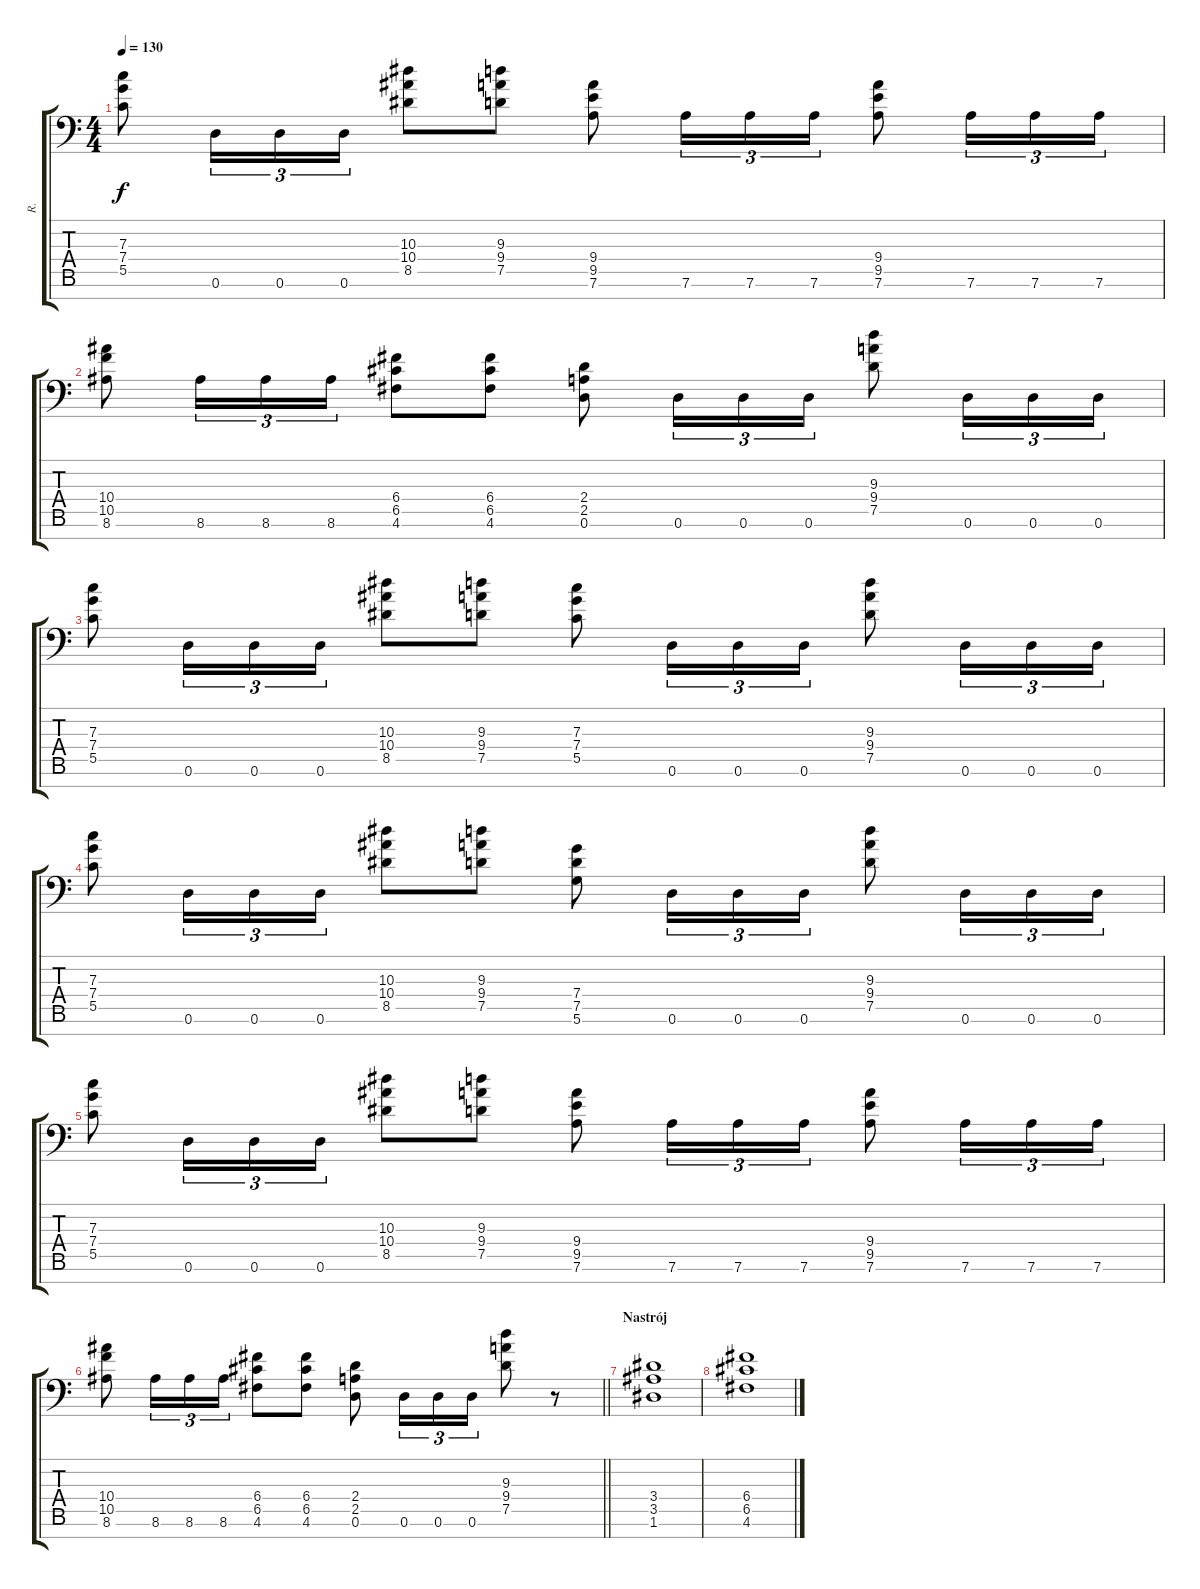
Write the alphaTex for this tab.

\track ("R." "R.") {instrument distortionguitar}
\staff {score tabs}
\tuning (D4 A3 F3 C3 G2 D2 A1) {hide}
\ts (4 4)
\tempo 130
\clef f4
\ks c
(7.3 7.4 5.5).8{dy f} 0.6.16{tu (3 2)} 0.6.16{tu (3 2)} 0.6.16{tu (3 2)} (10.3 10.4 8.5).8 (9.3 9.4 7.5).8 (9.4 9.5 7.6).8 7.6.16{tu (3 2)} 7.6.16{tu (3 2)} 7.6.16{tu (3 2)} (9.4 9.5 7.6).8 7.6.16{tu (3 2)} 7.6.16{tu (3 2)} 7.6.16{tu (3 2)} |
(10.4 10.5 8.6).8 8.6.16{tu (3 2)} 8.6.16{tu (3 2)} 8.6.16{tu (3 2)} (6.4 6.5 4.6).8 (6.4 6.5 4.6).8 (2.4 2.5 0.6).8 0.6.16{tu (3 2)} 0.6.16{tu (3 2)} 0.6.16{tu (3 2)} (9.3 9.4 7.5).8 0.6.16{tu (3 2)} 0.6.16{tu (3 2)} 0.6.16{tu (3 2)} |
(7.3 7.4 5.5).8 0.6.16{tu (3 2)} 0.6.16{tu (3 2)} 0.6.16{tu (3 2)} (10.3 10.4 8.5).8 (9.3 9.4 7.5).8 (7.3 7.4 5.5).8 0.6.16{tu (3 2)} 0.6.16{tu (3 2)} 0.6.16{tu (3 2)} (9.3 9.4 7.5).8 0.6.16{tu (3 2)} 0.6.16{tu (3 2)} 0.6.16{tu (3 2)} |
(7.3 7.4 5.5).8 0.6.16{tu (3 2)} 0.6.16{tu (3 2)} 0.6.16{tu (3 2)} (10.3 10.4 8.5).8 (9.3 9.4 7.5).8 (7.4 7.5 5.6).8 0.6.16{tu (3 2)} 0.6.16{tu (3 2)} 0.6.16{tu (3 2)} (9.3 9.4 7.5).8 0.6.16{tu (3 2)} 0.6.16{tu (3 2)} 0.6.16{tu (3 2)} |
(7.3 7.4 5.5).8 0.6.16{tu (3 2)} 0.6.16{tu (3 2)} 0.6.16{tu (3 2)} (10.3 10.4 8.5).8 (9.3 9.4 7.5).8 (9.4 9.5 7.6).8 7.6.16{tu (3 2)} 7.6.16{tu (3 2)} 7.6.16{tu (3 2)} (9.4 9.5 7.6).8 7.6.16{tu (3 2)} 7.6.16{tu (3 2)} 7.6.16{tu (3 2)} |
\barLineRight lightlight
(10.4 10.5 8.6).8 8.6.16{tu (3 2)} 8.6.16{tu (3 2)} 8.6.16{tu (3 2)} (6.4 6.5 4.6).8 (6.4 6.5 4.6).8 (2.4 2.5 0.6).8 0.6.16{tu (3 2)} 0.6.16{tu (3 2)} 0.6.16{tu (3 2)} (9.3 9.4 7.5).8 r.8 |
\section ("" "Nastrój")
(3.4 3.5 1.6).1 |
(6.4 6.5 4.6).1
